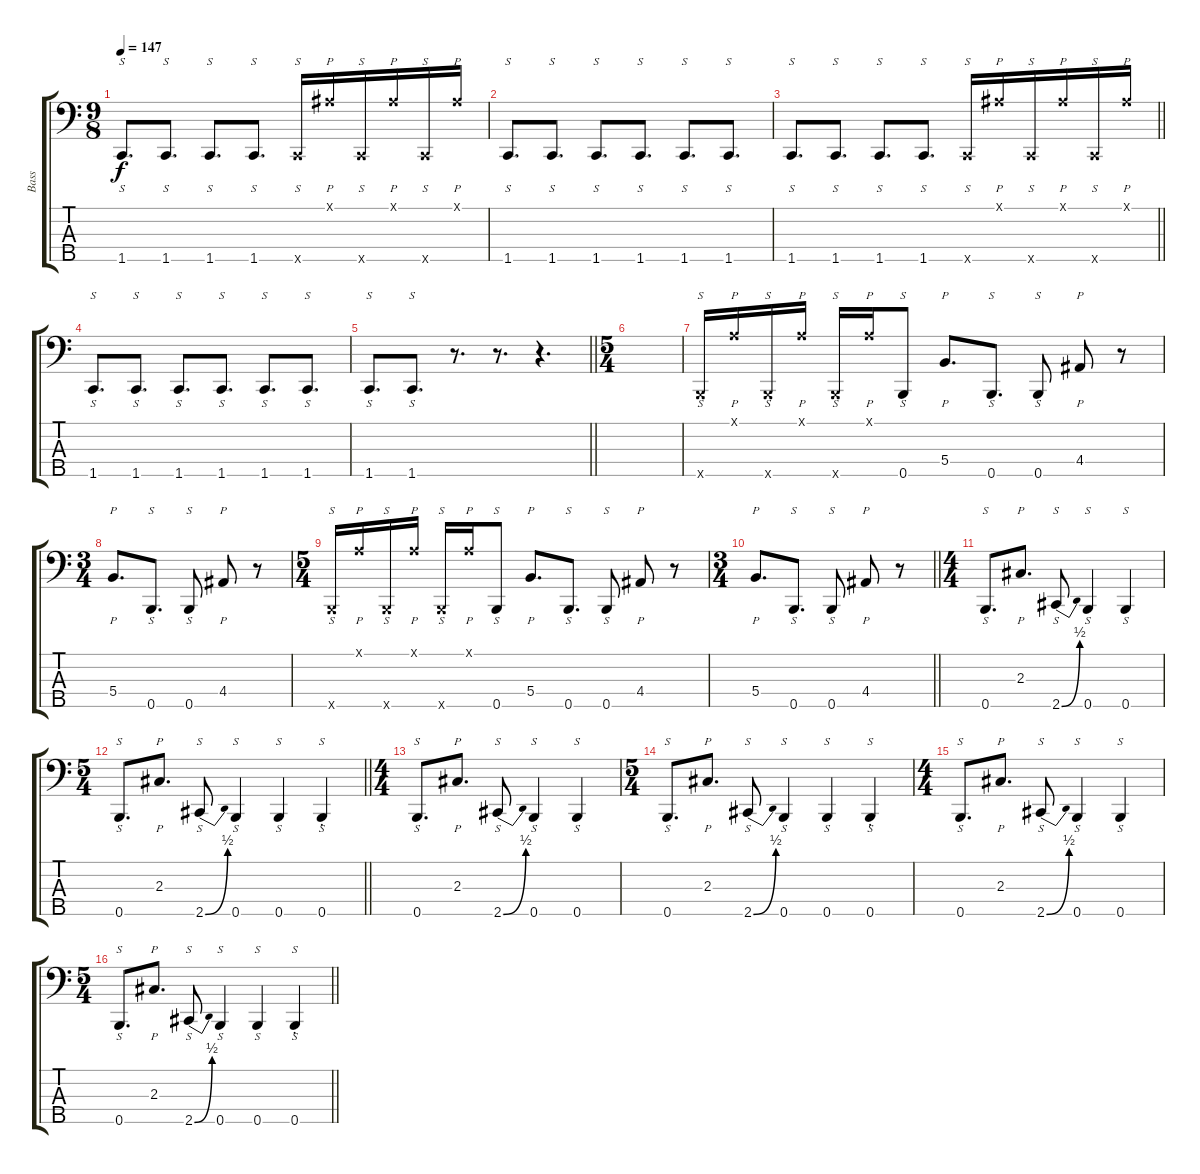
\track ("Bass" "Bass") {instrument slapbass1}
\staff {score tabs}
\tuning (A2 E2 B1 Gb1 B0) {hide}
\ts (9 8)
\tempo 147
\clef f4
\ks c
1.5.8{s d dy f} 1.5.8{s d} 1.5.8{s d} 1.5.8{s d} 1.5{x}.16{s} 1.1{x}.16{p} 1.5{x}.16{s} 1.1{x}.16{p} 1.5{x}.16{s} 1.1{x}.16{p} |
1.5.8{s d} 1.5.8{s d} 1.5.8{s d} 1.5.8{s d} 1.5.8{s d} 1.5.8{s d} |
\barLineRight lightlight
1.5.8{s d} 1.5.8{s d} 1.5.8{s d} 1.5.8{s d} 1.5{x}.16{s} 1.1{x}.16{p} 1.5{x}.16{s} 1.1{x}.16{p} 1.5{x}.16{s} 1.1{x}.16{p} |
1.5.8{s d} 1.5.8{s d} 1.5.8{s d} 1.5.8{s d} 1.5.8{s d} 1.5.8{s d} |
\barLineRight lightlight
1.5.8{s d} 1.5.8{s d} r.8{d} r.8{d} r.4{d} |
\ts (5 4)
|
0.5{x}.16{s} 0.1{x}.16{p} 0.5{x}.16{s} 0.1{x}.16{p} 0.5{x}.16{s} 0.1{x}.16{p} 0.5.8{s} 5.4.8{p d} 0.5.8{s d} 0.5.8{s} 4.4.8{p} r.8 |
\ts (3 4)
5.4.8{p d} 0.5.8{s d} 0.5.8{s} 4.4.8{p} r.8 |
\ts (5 4)
0.5{x}.16{s} 0.1{x}.16{p} 0.5{x}.16{s} 0.1{x}.16{p} 0.5{x}.16{s} 0.1{x}.16{p} 0.5.8{s} 5.4.8{p d} 0.5.8{s d} 0.5.8{s} 4.4.8{p} r.8 |
\ts (3 4)
\barLineRight lightlight
5.4.8{p d} 0.5.8{s d} 0.5.8{s} 4.4.8{p} r.8 |
\ts (4 4)
0.5.8{s d} 2.3.8{p d} 2.5{be (bend 0 0 60 2)}.8{s} 0.5.4{s} 0.5.4{s} |
\ts (5 4)
\barLineRight lightlight
0.5.8{s d} 2.3.8{p d} 2.5{be (bend 0 0 60 2)}.8{s} 0.5.4{s} 0.5.4{s} 0.5{st}.4{s} |
\ts (4 4)
0.5.8{s d} 2.3.8{p d} 2.5{be (bend 0 0 60 2)}.8{s} 0.5.4{s} 0.5.4{s} |
\ts (5 4)
0.5.8{s d} 2.3.8{p d} 2.5{be (bend 0 0 60 2)}.8{s} 0.5.4{s} 0.5.4{s} 0.5{st}.4{s} |
\ts (4 4)
0.5.8{s d} 2.3.8{p d} 2.5{be (bend 0 0 60 2)}.8{s} 0.5.4{s} 0.5.4{s} |
\ts (5 4)
\barLineRight lightlight
0.5.8{s d} 2.3.8{p d} 2.5{be (bend 0 0 60 2)}.8{s} 0.5.4{s} 0.5.4{s} 0.5{st}.4{s}
